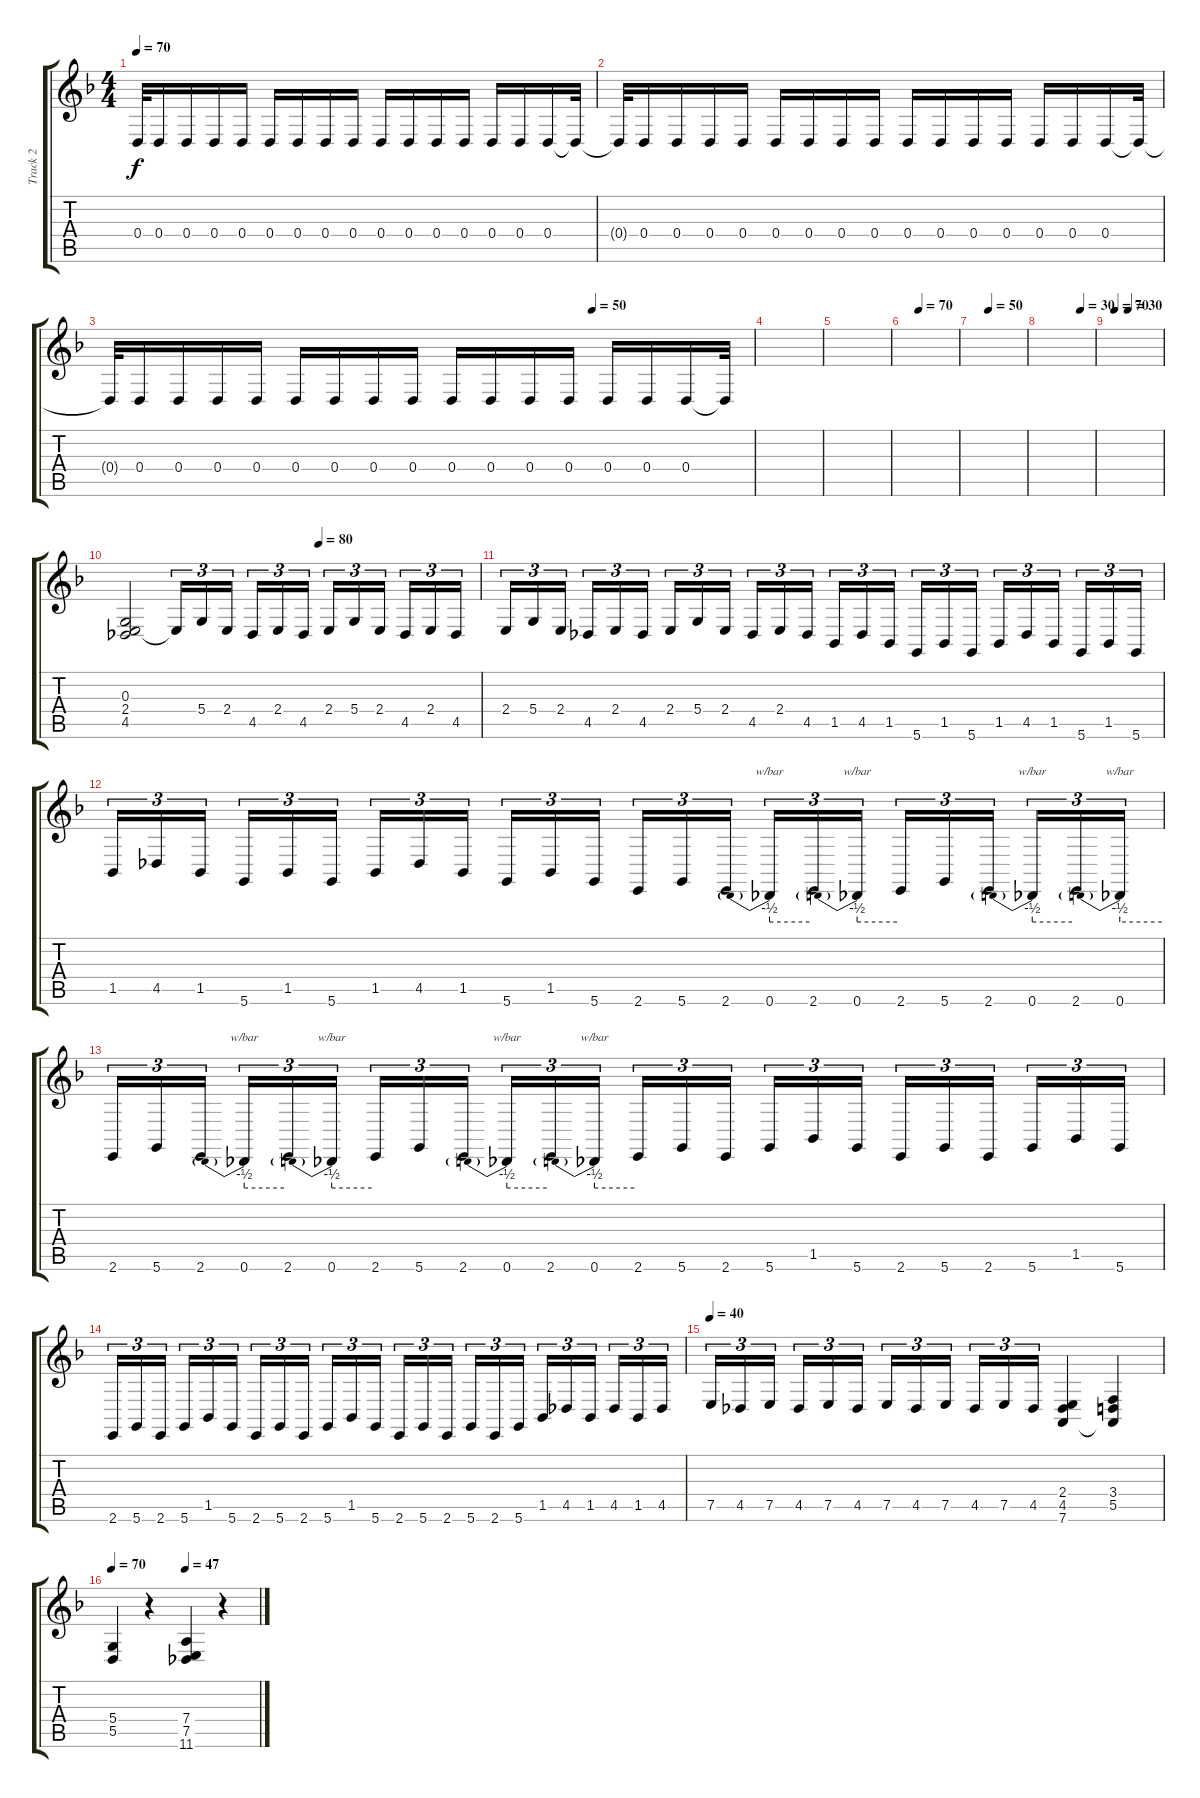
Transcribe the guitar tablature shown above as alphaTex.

\track ("Track 2" "Track 2") {instrument churchorgan}
\staff {score tabs}
\tuning (E4 B3 G3 D3 A2 D2) {hide}
\ts (4 4)
\tempo 70
\clef g2
\ks dminor
0.4{t}.32{dy f} 0.4.16 0.4.16 0.4.16 0.4.16 0.4.16 0.4.16 0.4.16 0.4.16 0.4.16 0.4.16 0.4.16 0.4.16 0.4.16 0.4.16 0.4.16 0.4{t}.32 |
0.4{t}.32 0.4.16 0.4.16 0.4.16 0.4.16 0.4.16 0.4.16 0.4.16 0.4.16 0.4.16 0.4.16 0.4.16 0.4.16 0.4.16 0.4.16 0.4.16 0.4{t}.32 |
\tempo (50 0.75)
0.4{t}.32 0.4.16 0.4.16 0.4.16 0.4.16 0.4.16 0.4.16 0.4.16 0.4.16 0.4.16 0.4.16 0.4.16 0.4.16 0.4.16 0.4.16 0.4.16 0.4{t}.32 |
|
|
\tempo (70 0.28125)
|
\tempo (50 0.3125)
|
\tempo (30 0.75)
|
\tempo (70 0.125)
\tempo (30 0.375)
|
\tempo (80 0.5416666666666666)
(0.3 2.4 4.5).2 2.4{t}.16{tu (3 2)} 5.4.16{tu (3 2)} 2.4.16{tu (3 2) beam splitsecondary} 4.5.16{tu (3 2)} 2.4.16{tu (3 2)} 4.5.16{tu (3 2)} 2.4.16{tu (3 2)} 5.4.16{tu (3 2)} 2.4.16{tu (3 2) beam splitsecondary} 4.5.16{tu (3 2)} 2.4.16{tu (3 2)} 4.5.16{tu (3 2)} |
2.4.16{tu (3 2)} 5.4.16{tu (3 2)} 2.4.16{tu (3 2) beam splitsecondary} 4.5.16{tu (3 2)} 2.4.16{tu (3 2)} 4.5.16{tu (3 2)} 2.4.16{tu (3 2)} 5.4.16{tu (3 2)} 2.4.16{tu (3 2) beam splitsecondary} 4.5.16{tu (3 2)} 2.4.16{tu (3 2)} 4.5.16{tu (3 2)} 1.5.16{tu (3 2)} 4.5.16{tu (3 2)} 1.5.16{tu (3 2) beam splitsecondary} 5.6.16{tu (3 2)} 1.5.16{tu (3 2)} 5.6.16{tu (3 2)} 1.5.16{tu (3 2)} 4.5.16{tu (3 2)} 1.5.16{tu (3 2) beam splitsecondary} 5.6.16{tu (3 2)} 1.5.16{tu (3 2)} 5.6.16{tu (3 2)} |
1.5.16{tu (3 2)} 4.5.16{tu (3 2)} 1.5.16{tu (3 2) beam splitsecondary} 5.6.16{tu (3 2)} 1.5.16{tu (3 2)} 5.6.16{tu (3 2)} 1.5.16{tu (3 2)} 4.5.16{tu (3 2)} 1.5.16{tu (3 2) beam splitsecondary} 5.6.16{tu (3 2)} 1.5.16{tu (3 2)} 5.6.16{tu (3 2)} 2.6.16{tu (3 2)} 5.6.16{tu (3 2)} 2.6.16{tu (3 2) beam splitsecondary} 0.6.16{tu (3 2) tbe (predive default 0 -2 60 -2)} 2.6.16{tu (3 2)} 0.6.16{tu (3 2) tbe (predive default 0 -2 60 -2)} 2.6.16{tu (3 2)} 5.6.16{tu (3 2)} 2.6.16{tu (3 2) beam splitsecondary} 0.6.16{tu (3 2) tbe (predive default 0 -2 60 -2)} 2.6.16{tu (3 2)} 0.6.16{tu (3 2) tbe (predive default 0 -2 60 -2)} |
2.6.16{tu (3 2)} 5.6.16{tu (3 2)} 2.6.16{tu (3 2) beam splitsecondary} 0.6.16{tu (3 2) tbe (predive default 0 -2 60 -2)} 2.6.16{tu (3 2)} 0.6.16{tu (3 2) tbe (predive default 0 -2 60 -2)} 2.6.16{tu (3 2)} 5.6.16{tu (3 2)} 2.6.16{tu (3 2) beam splitsecondary} 0.6.16{tu (3 2) tbe (predive default 0 -2 60 -2)} 2.6.16{tu (3 2)} 0.6.16{tu (3 2) tbe (predive default 0 -2 60 -2)} 2.6.16{tu (3 2)} 5.6.16{tu (3 2)} 2.6.16{tu (3 2) beam splitsecondary} 5.6.16{tu (3 2)} 1.5.16{tu (3 2)} 5.6.16{tu (3 2)} 2.6.16{tu (3 2)} 5.6.16{tu (3 2)} 2.6.16{tu (3 2) beam splitsecondary} 5.6.16{tu (3 2)} 1.5.16{tu (3 2)} 5.6.16{tu (3 2)} |
2.6.16{tu (3 2)} 5.6.16{tu (3 2)} 2.6.16{tu (3 2) beam splitsecondary} 5.6.16{tu (3 2)} 1.5.16{tu (3 2)} 5.6.16{tu (3 2)} 2.6.16{tu (3 2)} 5.6.16{tu (3 2)} 2.6.16{tu (3 2) beam splitsecondary} 5.6.16{tu (3 2)} 1.5.16{tu (3 2)} 5.6.16{tu (3 2)} 2.6.16{tu (3 2)} 5.6.16{tu (3 2)} 2.6.16{tu (3 2) beam splitsecondary} 5.6.16{tu (3 2)} 2.6.16{tu (3 2)} 5.6.16{tu (3 2)} 1.5.16{tu (3 2)} 4.5.16{tu (3 2)} 1.5.16{tu (3 2) beam splitsecondary} 4.5.16{tu (3 2)} 1.5.16{tu (3 2)} 4.5.16{tu (3 2)} |
\tempo 40
7.5.16{tu (3 2)} 4.5.16{tu (3 2)} 7.5.16{tu (3 2) beam splitsecondary} 4.5.16{tu (3 2)} 7.5.16{tu (3 2)} 4.5.16{tu (3 2)} 7.5.16{tu (3 2)} 4.5.16{tu (3 2)} 7.5.16{tu (3 2) beam splitsecondary} 4.5.16{tu (3 2)} 7.5.16{tu (3 2)} 4.5.16{tu (3 2)} (2.4 4.5 7.6).4 (3.4 5.5 7.6{t}).4 |
\tempo 70
\tempo (47 0.5)
(5.4 5.5).4 r.4 (7.4 7.5 11.6).4 r.4
